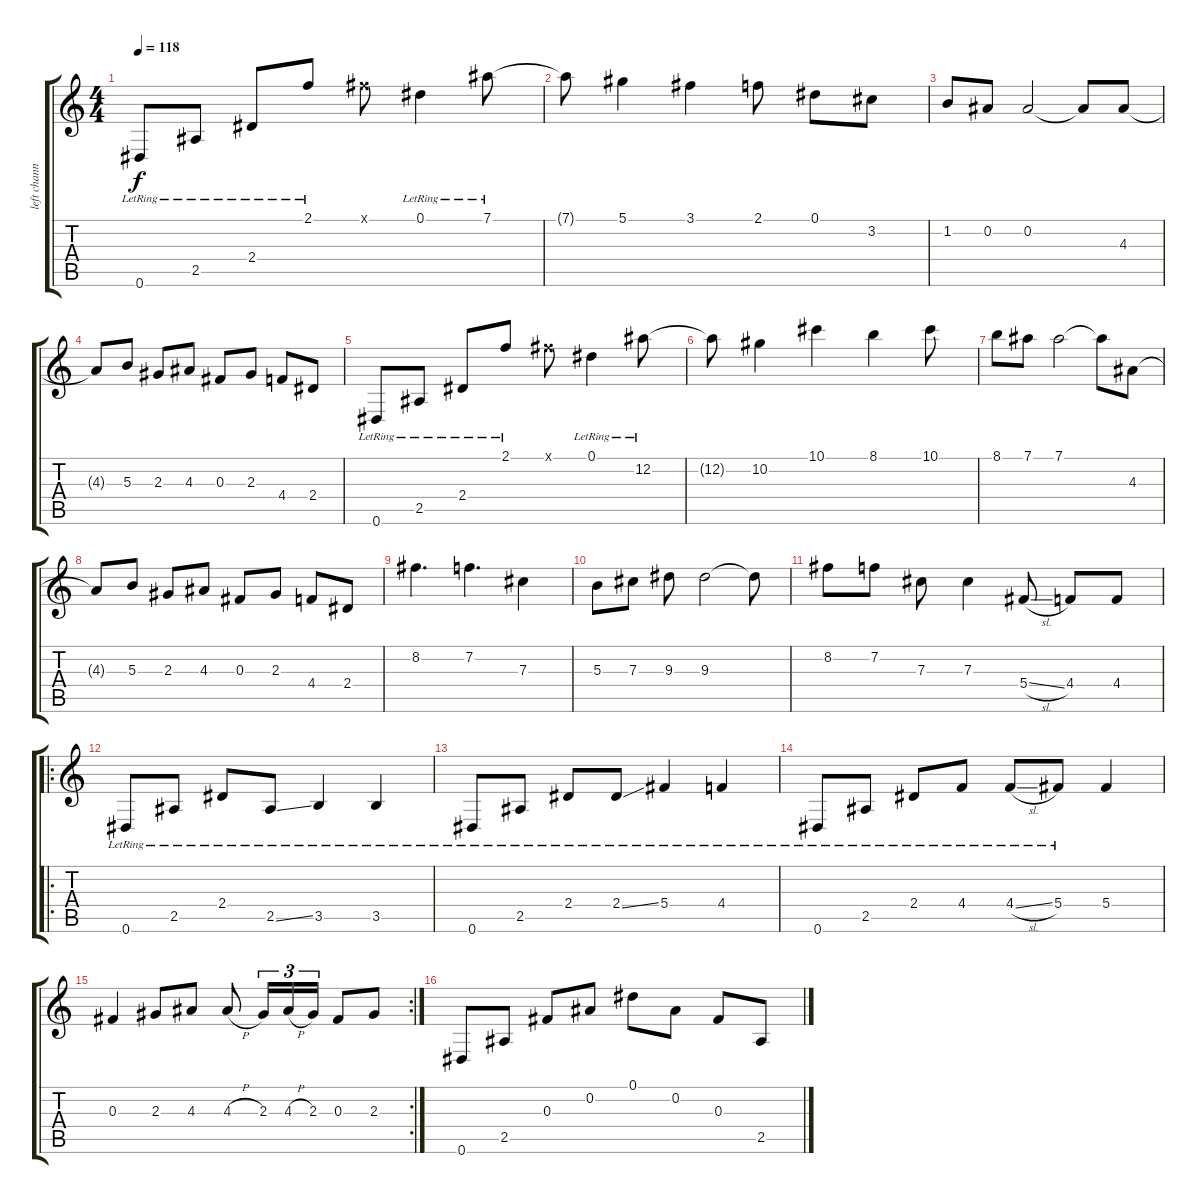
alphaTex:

\track ("left channel" "left chann") {instrument acousticguitarsteel}
\staff {score tabs}
\tuning (Eb4 Bb3 Gb3 Db3 Ab2 Eb2) {hide}
\ts (4 4)
\tempo 118
\clef g2
\ks c
0.6{lr}.8{dy f} 2.5{lr}.8 2.4{lr}.8 2.1{lr}.8 3.1{x}.8 0.1{lr}.4 7.1{lr}.8 |
7.1{t}.8 5.1.4 3.1.4 2.1.8 0.1.8 3.2.8 |
1.2.8 0.2.8 0.2.2 0.2{t}.8 4.3.8 |
4.3{t}.8 5.3.8 2.3.8 4.3.8 0.3.8 2.3.8 4.4.8 2.4.8 |
0.6{lr}.8 2.5{lr}.8 2.4{lr}.8 2.1{lr}.8 3.1{x}.8 0.1{lr}.4 12.2{lr}.8 |
12.2{t}.8 10.2.4 10.1.4 8.1.4 10.1.8 |
8.1.8 7.1.8 7.1.2 7.1{t}.8 4.3.8 |
4.3{t}.8 5.3.8 2.3.8 4.3.8 0.3.8 2.3.8 4.4.8 2.4.8 |
8.2.4{d} 7.2.4{d} 7.3.4 |
5.3.8 7.3.8 9.3.8 9.3.2 9.3{t}.8 |
8.2.8 7.2.8 7.3.8 7.3.4 5.4{sl}.8 4.4.8 4.4.8 |
\ro
0.6{lr}.8 2.5{lr}.8 2.4{lr}.8 2.5{ss lr}.8 3.5{lr}.4 3.5{lr}.4 |
0.6{lr}.8 2.5{lr}.8 2.4{lr}.8 2.4{ss lr}.8 5.4{lr}.4 4.4{lr}.4 |
0.6{lr}.8 2.5{lr}.8 2.4{lr}.8 4.4{lr}.8 4.4{sl lr}.8 5.4{lr}.8 5.4.4 |
\rc 2
0.3.4 2.3.8 4.3.8 4.3{h}.8 2.3.16{tu (3 2)} 4.3{h}.16{tu (3 2)} 2.3.16{tu (3 2)} 0.3.8 2.3.8 |
0.6.8 2.5.8 0.3.8 0.2.8 0.1.8 0.2.8 0.3.8 2.5.8
